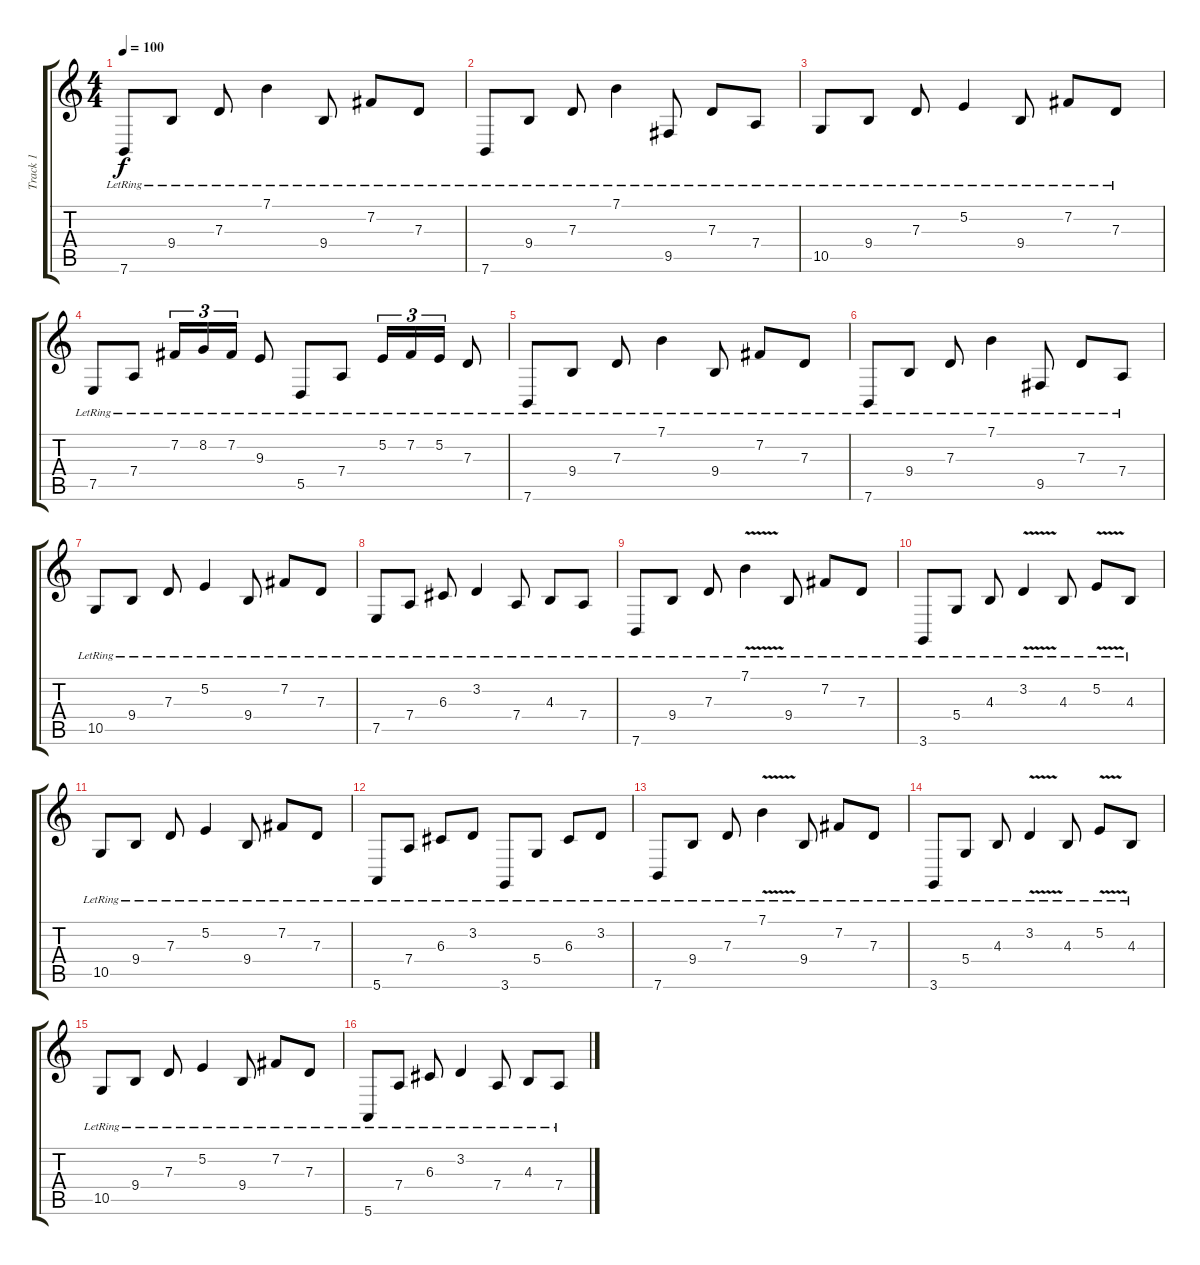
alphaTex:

\track ("Track 1" "Track 1") {instrument acousticgrandpiano}
\staff {score tabs}
\tuning (E4 B3 G3 D3 A2 E2) {hide}
\ts (4 4)
\tempo 100
\clef g2
\ks c
7.6{lr}.8{dy f instrument acousticgrandpiano} 9.4{lr}.8 7.3{lr}.8 7.1{lr}.4 9.4{lr}.8 7.2{lr}.8 7.3{lr}.8 |
7.6{lr}.8 9.4{lr}.8 7.3{lr}.8 7.1{lr}.4 9.5{lr}.8 7.3{lr}.8 7.4{lr}.8 |
10.5{lr}.8 9.4{lr}.8 7.3{lr}.8 5.2{lr}.4 9.4{lr}.8 7.2{lr}.8 7.3{lr}.8 |
7.5{lr}.8 7.4{lr}.8 7.2{lr}.16{tu (3 2)} 8.2{lr}.16{tu (3 2)} 7.2{lr}.16{tu (3 2)} 9.3{lr}.8 5.5{lr}.8 7.4{lr}.8 5.2{lr}.16{tu (3 2)} 7.2{lr}.16{tu (3 2)} 5.2{lr}.16{tu (3 2)} 7.3{lr}.8 |
7.6{lr}.8 9.4{lr}.8 7.3{lr}.8 7.1{lr}.4 9.4{lr}.8 7.2{lr}.8 7.3{lr}.8 |
7.6{lr}.8 9.4{lr}.8 7.3{lr}.8 7.1{lr}.4 9.5{lr}.8 7.3{lr}.8 7.4{lr}.8 |
10.5{lr}.8 9.4{lr}.8 7.3{lr}.8 5.2{lr}.4 9.4{lr}.8 7.2{lr}.8 7.3{lr}.8 |
7.5{lr}.8 7.4{lr}.8 6.3{lr}.8 3.2{lr}.4 7.4{lr}.8 4.3{lr}.8 7.4{lr}.8 |
7.6{lr}.8 9.4{lr}.8 7.3{lr}.8 7.1{v lr}.4 9.4{lr}.8 7.2{lr}.8 7.3{lr}.8 |
3.6{lr}.8 5.4{lr}.8 4.3{lr}.8 3.2{v lr}.4 4.3{lr}.8 5.2{v lr}.8 4.3{lr}.8 |
10.5{lr}.8 9.4{lr}.8 7.3{lr}.8 5.2{lr}.4 9.4{lr}.8 7.2{lr}.8 7.3{lr}.8 |
5.6{lr}.8 7.4{lr}.8 6.3{lr}.8 3.2{lr}.8 3.6{lr}.8 5.4{lr}.8 6.3{lr}.8 3.2{lr}.8 |
7.6{lr}.8 9.4{lr}.8 7.3{lr}.8 7.1{v lr}.4 9.4{lr}.8 7.2{lr}.8 7.3{lr}.8 |
3.6{lr}.8 5.4{lr}.8 4.3{lr}.8 3.2{v lr}.4 4.3{lr}.8 5.2{v lr}.8 4.3{lr}.8 |
10.5{lr}.8 9.4{lr}.8 7.3{lr}.8 5.2{lr}.4 9.4{lr}.8 7.2{lr}.8 7.3{lr}.8 |
5.6{lr}.8 7.4{lr}.8 6.3{lr}.8 3.2{lr}.4 7.4{lr}.8 4.3{lr}.8 7.4{lr}.8
